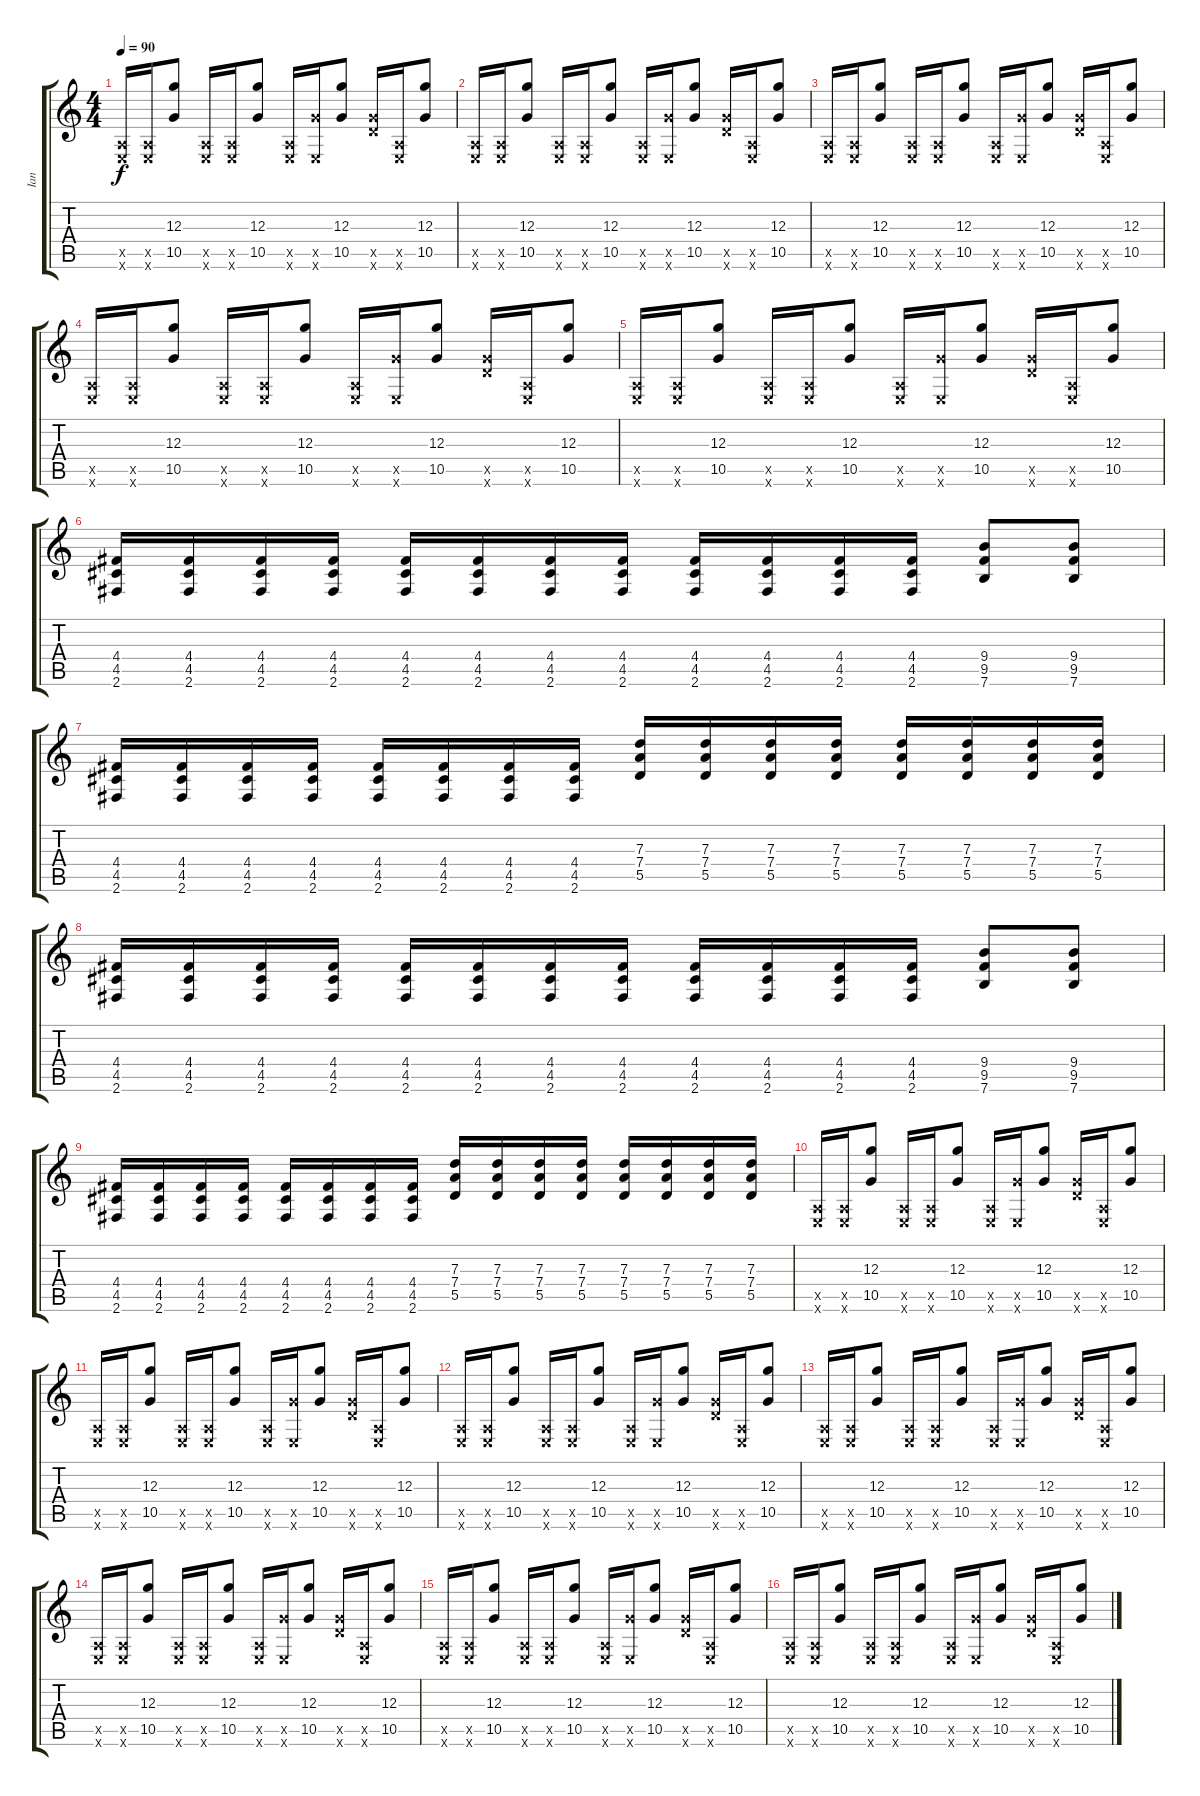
\track ("Ian" "Ian") {instrument overdrivenguitar}
\staff {score tabs}
\tuning (E4 B3 G3 D3 A2 E2) {hide}
\ts (4 4)
\tempo 90
\clef g2
\ks c
(0.5{x} 0.6{x}).16{dy f} (0.5{x} 0.6{x}).16 (12.3 10.5).8 (0.5{x} 0.6{x}).16 (0.5{x} 0.6{x}).16 (12.3 10.5).8 (0.5{x} 0.6{x}).16 (10.5{x} 0.6{x}).16 (12.3 10.5).8 (10.5{x} 10.6{x}).16 (0.5{x} 0.6{x}).16 (12.3 10.5).8 |
(0.5{x} 0.6{x}).16 (0.5{x} 0.6{x}).16 (12.3 10.5).8 (0.5{x} 0.6{x}).16 (0.5{x} 0.6{x}).16 (12.3 10.5).8 (0.5{x} 0.6{x}).16 (10.5{x} 0.6{x}).16 (12.3 10.5).8 (10.5{x} 10.6{x}).16 (0.5{x} 0.6{x}).16 (12.3 10.5).8 |
(0.5{x} 0.6{x}).16 (0.5{x} 0.6{x}).16 (12.3 10.5).8 (0.5{x} 0.6{x}).16 (0.5{x} 0.6{x}).16 (12.3 10.5).8 (0.5{x} 0.6{x}).16 (10.5{x} 0.6{x}).16 (12.3 10.5).8 (10.5{x} 10.6{x}).16 (0.5{x} 0.6{x}).16 (12.3 10.5).8 |
(0.5{x} 0.6{x}).16 (0.5{x} 0.6{x}).16 (12.3 10.5).8 (0.5{x} 0.6{x}).16 (0.5{x} 0.6{x}).16 (12.3 10.5).8 (0.5{x} 0.6{x}).16 (10.5{x} 0.6{x}).16 (12.3 10.5).8 (10.5{x} 10.6{x}).16 (0.5{x} 0.6{x}).16 (12.3 10.5).8 |
(0.5{x} 0.6{x}).16 (0.5{x} 0.6{x}).16 (12.3 10.5).8 (0.5{x} 0.6{x}).16 (0.5{x} 0.6{x}).16 (12.3 10.5).8 (0.5{x} 0.6{x}).16 (10.5{x} 0.6{x}).16 (12.3 10.5).8 (10.5{x} 10.6{x}).16 (0.5{x} 0.6{x}).16 (12.3 10.5).8 |
(4.4 4.5 2.6).16 (4.4 4.5 2.6).16 (4.4 4.5 2.6).16 (4.4 4.5 2.6).16 (4.4 4.5 2.6).16 (4.4 4.5 2.6).16 (4.4 4.5 2.6).16 (4.4 4.5 2.6).16 (4.4 4.5 2.6).16 (4.4 4.5 2.6).16 (4.4 4.5 2.6).16 (4.4 4.5 2.6).16 (9.4 9.5 7.6).8 (9.4 9.5 7.6).8 |
(4.4 4.5 2.6).16 (4.4 4.5 2.6).16 (4.4 4.5 2.6).16 (4.4 4.5 2.6).16 (4.4 4.5 2.6).16 (4.4 4.5 2.6).16 (4.4 4.5 2.6).16 (4.4 4.5 2.6).16 (7.3 7.4 5.5).16 (7.3 7.4 5.5).16 (7.3 7.4 5.5).16 (7.3 7.4 5.5).16 (7.3 7.4 5.5).16 (7.3 7.4 5.5).16 (7.3 7.4 5.5).16 (7.3 7.4 5.5).16 |
(4.4 4.5 2.6).16 (4.4 4.5 2.6).16 (4.4 4.5 2.6).16 (4.4 4.5 2.6).16 (4.4 4.5 2.6).16 (4.4 4.5 2.6).16 (4.4 4.5 2.6).16 (4.4 4.5 2.6).16 (4.4 4.5 2.6).16 (4.4 4.5 2.6).16 (4.4 4.5 2.6).16 (4.4 4.5 2.6).16 (9.4 9.5 7.6).8 (9.4 9.5 7.6).8 |
(4.4 4.5 2.6).16 (4.4 4.5 2.6).16 (4.4 4.5 2.6).16 (4.4 4.5 2.6).16 (4.4 4.5 2.6).16 (4.4 4.5 2.6).16 (4.4 4.5 2.6).16 (4.4 4.5 2.6).16 (7.3 7.4 5.5).16 (7.3 7.4 5.5).16 (7.3 7.4 5.5).16 (7.3 7.4 5.5).16 (7.3 7.4 5.5).16 (7.3 7.4 5.5).16 (7.3 7.4 5.5).16 (7.3 7.4 5.5).16 |
(0.5{x} 0.6{x}).16 (0.5{x} 0.6{x}).16 (12.3 10.5).8 (0.5{x} 0.6{x}).16 (0.5{x} 0.6{x}).16 (12.3 10.5).8 (0.5{x} 0.6{x}).16 (10.5{x} 0.6{x}).16 (12.3 10.5).8 (10.5{x} 10.6{x}).16 (0.5{x} 0.6{x}).16 (12.3 10.5).8 |
(0.5{x} 0.6{x}).16 (0.5{x} 0.6{x}).16 (12.3 10.5).8 (0.5{x} 0.6{x}).16 (0.5{x} 0.6{x}).16 (12.3 10.5).8 (0.5{x} 0.6{x}).16 (10.5{x} 0.6{x}).16 (12.3 10.5).8 (10.5{x} 10.6{x}).16 (0.5{x} 0.6{x}).16 (12.3 10.5).8 |
(0.5{x} 0.6{x}).16 (0.5{x} 0.6{x}).16 (12.3 10.5).8 (0.5{x} 0.6{x}).16 (0.5{x} 0.6{x}).16 (12.3 10.5).8 (0.5{x} 0.6{x}).16 (10.5{x} 0.6{x}).16 (12.3 10.5).8 (10.5{x} 10.6{x}).16 (0.5{x} 0.6{x}).16 (12.3 10.5).8 |
(0.5{x} 0.6{x}).16 (0.5{x} 0.6{x}).16 (12.3 10.5).8 (0.5{x} 0.6{x}).16 (0.5{x} 0.6{x}).16 (12.3 10.5).8 (0.5{x} 0.6{x}).16 (10.5{x} 0.6{x}).16 (12.3 10.5).8 (10.5{x} 10.6{x}).16 (0.5{x} 0.6{x}).16 (12.3 10.5).8 |
(0.5{x} 0.6{x}).16 (0.5{x} 0.6{x}).16 (12.3 10.5).8 (0.5{x} 0.6{x}).16 (0.5{x} 0.6{x}).16 (12.3 10.5).8 (0.5{x} 0.6{x}).16 (10.5{x} 0.6{x}).16 (12.3 10.5).8 (10.5{x} 10.6{x}).16 (0.5{x} 0.6{x}).16 (12.3 10.5).8 |
(0.5{x} 0.6{x}).16 (0.5{x} 0.6{x}).16 (12.3 10.5).8 (0.5{x} 0.6{x}).16 (0.5{x} 0.6{x}).16 (12.3 10.5).8 (0.5{x} 0.6{x}).16 (10.5{x} 0.6{x}).16 (12.3 10.5).8 (10.5{x} 10.6{x}).16 (0.5{x} 0.6{x}).16 (12.3 10.5).8 |
(0.5{x} 0.6{x}).16 (0.5{x} 0.6{x}).16 (12.3 10.5).8 (0.5{x} 0.6{x}).16 (0.5{x} 0.6{x}).16 (12.3 10.5).8 (0.5{x} 0.6{x}).16 (10.5{x} 0.6{x}).16 (12.3 10.5).8 (10.5{x} 10.6{x}).16 (0.5{x} 0.6{x}).16 (12.3 10.5).8
